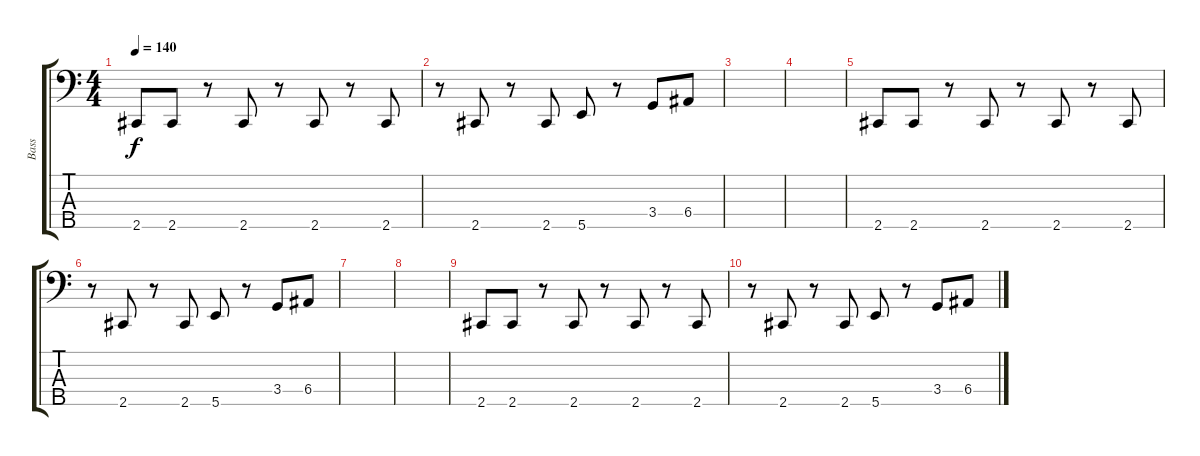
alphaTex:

\track ("Bass" "Bass") {instrument electricbassfinger}
\staff {score tabs}
\tuning (G2 D2 A1 E1 B0) {hide}
\ts (4 4)
\tempo 140
\clef f4
\ks c
2.5.8{dy f} 2.5.8 r.8 2.5.8 r.8 2.5.8 r.8 2.5.8 |
r.8 2.5.8 r.8 2.5.8 5.5.8 r.8 3.4.8 6.4.8 |
|
|
2.5.8 2.5.8 r.8 2.5.8 r.8 2.5.8 r.8 2.5.8 |
r.8 2.5.8 r.8 2.5.8 5.5.8 r.8 3.4.8 6.4.8 |
|
|
2.5.8 2.5.8 r.8 2.5.8 r.8 2.5.8 r.8 2.5.8 |
r.8 2.5.8 r.8 2.5.8 5.5.8 r.8 3.4.8 6.4.8
